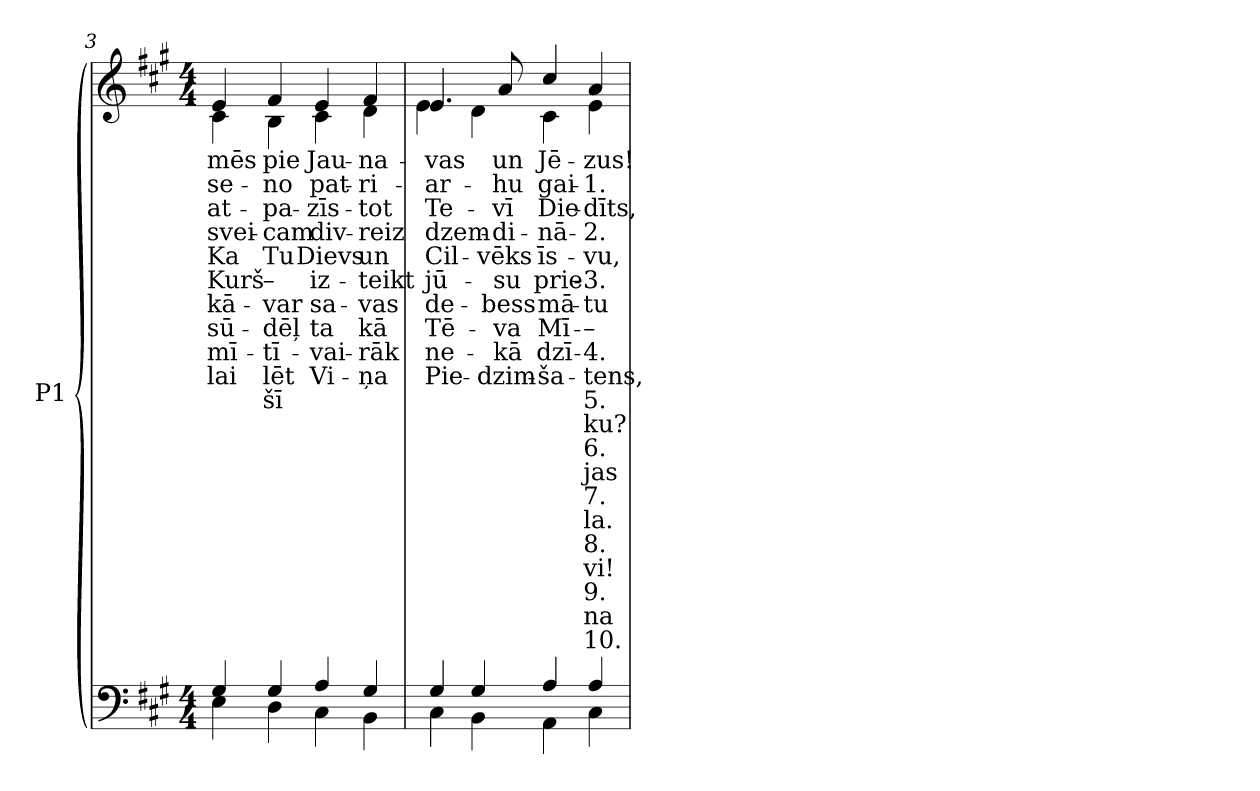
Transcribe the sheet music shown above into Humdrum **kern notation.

**kern	**kern	**text	**text	**text	**text	**text	**text	**text	**text	**text	**text	**text	**text	**text	**text	**text	**text	**text	**text	**text	**text	**text
*part1	*part1	*part1	*part1	*part1	*part1	*part1	*part1	*part1	*part1	*part1	*part1	*part1	*part1	*part1	*part1	*part1	*part1	*part1	*part1	*part1	*part1	*part1
*staff2	*staff1	*staff1	*staff1	*staff1	*staff1	*staff1	*staff1	*staff1	*staff1	*staff1	*staff1	*staff1	*staff1	*staff1	*staff1	*staff1	*staff1	*staff1	*staff1	*staff1	*staff1	*staff1
*I"P1	*	*	*	*	*	*	*	*	*	*	*	*	*	*	*	*	*	*	*	*	*	*
*clefF4	*clefG2	*	*	*	*	*	*	*	*	*	*	*	*	*	*	*	*	*	*	*	*	*
*k[f#c#g#]	*k[f#c#g#]	*	*	*	*	*	*	*	*	*	*	*	*	*	*	*	*	*	*	*	*	*
*A:	*A:	*	*	*	*	*	*	*	*	*	*	*	*	*	*	*	*	*	*	*	*	*
*M4/4	*M4/4	*	*	*	*	*	*	*	*	*	*	*	*	*	*	*	*	*	*	*	*	*
=3	=3	=3	=3	=3	=3	=3	=3	=3	=3	=3	=3	=3	=3	=3	=3	=3	=3	=3	=3	=3	=3	=3
*^	*	*	*	*	*	*	*	*	*	*	*	*	*	*	*	*	*	*	*	*	*	*
!	!	!	!LO:LY:b:color=#000000	!LO:LY:b:color=#000000	!LO:LY:b:color=#000000	!LO:LY:b:color=#000000	!LO:LY:b:color=#000000	!LO:LY:b:color=#000000	!LO:LY:b:color=#000000	!LO:LY:b:color=#000000	!LO:LY:b:color=#000000	!LO:LY:b:color=#000000	!	!	!	!	!	!	!	!	!	!	!
*	*	*^	*	*	*	*	*	*	*	*	*	*	*	*	*	*	*	*	*	*	*	*	*
4G#i/	4Ei\	4ei/	4c#i\	mēs	se-	at-	svei-	Ka	Kurš	kā-	-sū-	-mī-	-lai	.	.	.	.	.	.	.	.	.	.	.
!	!	!	!	!LO:LY:b:color=#000000	!LO:LY:b:color=#000000	!LO:LY:b:color=#000000	!LO:LY:b:color=#000000	!LO:LY:b:color=#000000	!LO:LY:b:color=#000000	!LO:LY:b:color=#000000	!LO:LY:b:color=#000000	!LO:LY:b:color=#000000	!LO:LY:b:color=#000000	!LO:LY:b:color=#000000	!	!	!	!	!	!	!	!	!	!
4G#i/	4Di\	4f#i/	4Bi\	pie	-no	-pa-	-cam	Tu	–	var	dēļ	tī-	-lēt	šī	.	.	.	.	.	.	.	.	.	.
!	!	!	!	!LO:LY:b:color=#000000	!LO:LY:b:color=#000000	!LO:LY:b:color=#000000	!LO:LY:b:color=#000000	!LO:LY:b:color=#000000	!LO:LY:b:color=#000000	!LO:LY:b:color=#000000	!LO:LY:b:color=#000000	!LO:LY:b:color=#000000	!LO:LY:b:color=#000000	!	!	!	!	!	!	!	!	!	!	!
4Ai/	4C#i\	4ei/	4c#i\	Jau-	pat-	-zīs-	div-	Dievs	iz-	-sa-	-ta	vai-	-Vi-	.	.	.	.	.	.	.	.	.	.	.
!	!	!	!	!LO:LY:b:color=#000000	!LO:LY:b:color=#000000	!LO:LY:b:color=#000000	!LO:LY:b:color=#000000	!LO:LY:b:color=#000000	!LO:LY:b:color=#000000	!LO:LY:b:color=#000000	!LO:LY:b:color=#000000	!LO:LY:b:color=#000000	!LO:LY:b:color=#000000	!	!	!	!	!	!	!	!	!	!	!
4G#i/	4BBi\	4f#i/	4di\	-na-	-ri-	-tot	-reiz	un	-teikt	vas	kā	rāk	ņa	.	.	.	.	.	.	.	.	.	.	.
=4	=4	=4	=4	=4	=4	=4	=4	=4	=4	=4	=4	=4	=4	=4	=4	=4	=4	=4	=4	=4	=4	=4	=4	=4
!	!	!	!	!LO:LY:b:color=#000000	!LO:LY:b:color=#000000	!LO:LY:b:color=#000000	!LO:LY:b:color=#000000	!LO:LY:b:color=#000000	!LO:LY:b:color=#000000	!LO:LY:b:color=#000000	!LO:LY:b:color=#000000	!LO:LY:b:color=#000000	!LO:LY:b:color=#000000	!	!	!	!	!	!	!	!	!	!	!
4G#i/	4C#i\	4.ei/	4ei\	-vas	-ar-	Te-	dzem-	Cil-	jū-	-de-	-Tē-	-ne-	-Pie-	.	.	.	.	.	.	.	.	.	.	.
4G#i/	4BBi\	.	4di\	.	.	.	.	.	.	.	.	.	.	.	.	.	.	.	.	.	.	.	.	.
!	!	!	!	!LO:LY:b:color=#000000	!LO:LY:b:color=#000000	!LO:LY:b:color=#000000	!LO:LY:b:color=#000000	!LO:LY:b:color=#000000	!LO:LY:b:color=#000000	!LO:LY:b:color=#000000	!LO:LY:b:color=#000000	!LO:LY:b:color=#000000	!LO:LY:b:color=#000000	!	!	!	!	!	!	!	!	!	!	!
.	.	8ai/	.	un	-hu	-vī	-di-	-vēks	-su	bess	va	kā	dzim-	.	.	.	.	.	.	.	.	.	.	.
!	!	!	!	!LO:LY:b:color=#000000	!LO:LY:b:color=#000000	!LO:LY:b:color=#000000	!LO:LY:b:color=#000000	!LO:LY:b:color=#000000	!LO:LY:b:color=#000000	!LO:LY:b:color=#000000	!LO:LY:b:color=#000000	!LO:LY:b:color=#000000	!LO:LY:b:color=#000000	!	!	!	!	!	!	!	!	!	!	!
4Ai/	4AAi\	4cc#i/	4c#i\	Jē-	gai-	Die-	-nā-	īs-	-prie-	-mā-	-Mī-	-dzī-	-ša-	.	.	.	.	.	.	.	.	.	.	.
!	!	!	!	!LO:LY:b:color=#000000	!LO:LY:b:color=#000000	!LO:LY:b:color=#000000	!LO:LY:b:color=#000000	!LO:LY:b:color=#000000	!LO:LY:b:color=#000000	!LO:LY:b:color=#000000	!LO:LY:b:color=#000000	!LO:LY:b:color=#000000	!LO:LY:b:color=#000000	!LO:LY:b:color=#000000	!LO:LY:b:color=#000000	!LO:LY:b:color=#000000	!LO:LY:b:color=#000000	!LO:LY:b:color=#000000	!LO:LY:b:color=#000000	!LO:LY:b:color=#000000	!LO:LY:b:color=#000000	!LO:LY:b:color=#000000	!LO:LY:b:color=#000000	!LO:LY:b:color=#000000
4Ai/	4C#i\	4ai/	4ei\	-zus!	1.	-dīts,	2.	-vu,	3.	-tu	–	4.	-tens,	5.	-ku?	6.	jas	7.	la.	8.	vi!	9.	na	10.
*v	*v	*	*	*	*	*	*	*	*	*	*	*	*	*	*	*	*	*	*	*	*	*	*	*
*	*v	*v	*	*	*	*	*	*	*	*	*	*	*	*	*	*	*	*	*	*	*	*	*
=	=	=	=	=	=	=	=	=	=	=	=	=	=	=	=	=	=	=	=	=	=	=
*-	*-	*-	*-	*-	*-	*-	*-	*-	*-	*-	*-	*-	*-	*-	*-	*-	*-	*-	*-	*-	*-	*-
